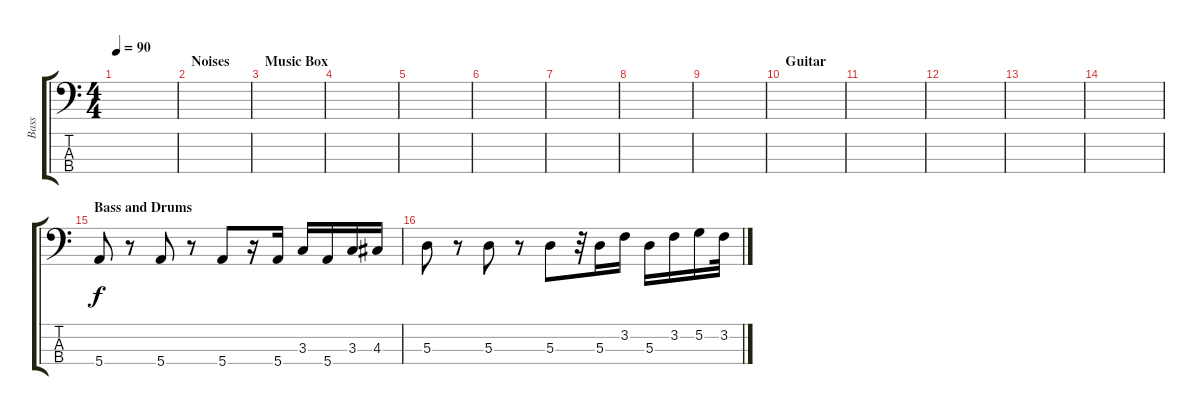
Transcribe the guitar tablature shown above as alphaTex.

\track ("Bass" "Bass") {instrument distortionguitar}
\staff {score tabs}
\tuning (G2 D2 A1 E1) {hide}
\ts (4 4)
\tempo 90
\clef f4
\ks c
|
\section ("" "Noises")
|
\section ("" "Music Box")
|
|
|
|
|
|
|
\section ("" "Guitar")
|
|
|
|
|
\section ("" "Bass and Drums")
5.4.8 r.8 5.4.8 r.8 5.4.8 r.16 5.4.16 3.3.16 5.4.16 3.3.16 4.3.16 |
5.3.8 r.8 5.3.8 r.8 5.3.8 r.32 5.3.16 3.2.16 5.3.16 3.2.16 5.2.16 3.2.32
